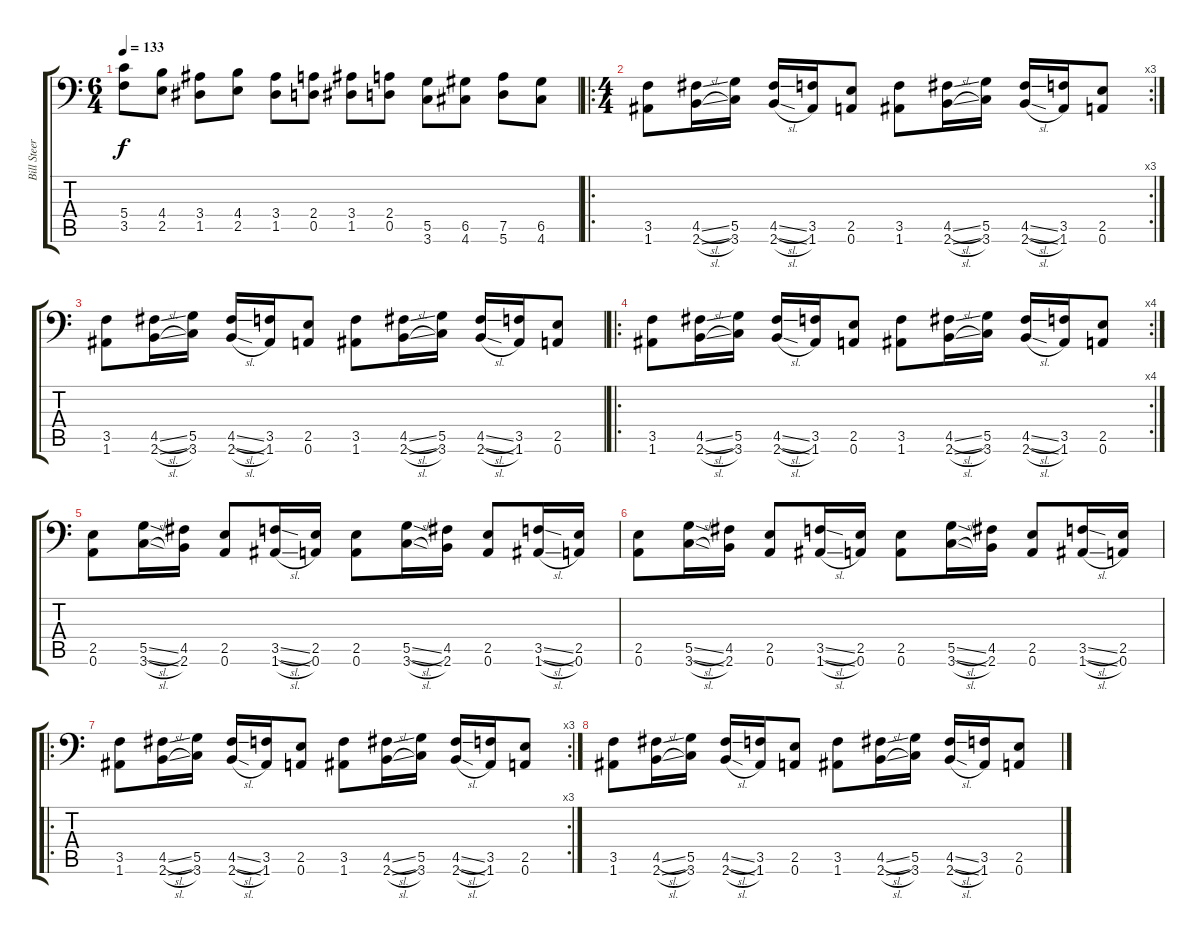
\track ("Bill Steer" "Bill Steer") {instrument distortionguitar}
\staff {score tabs}
\tuning (A3 E3 C3 G2 D2 A1) {hide}
\ts (6 4)
\tempo 133
\clef f4
\ks c
(5.4 3.5).8{dy f instrument distortionguitar} (4.4 2.5).8 (3.4 1.5).8 (4.4 2.5).8 (3.4 1.5).8 (2.4 0.5).8 (3.4 1.5).8 (2.4 0.5).8 (5.5 3.6).8 (6.5 4.6).8 (7.5 5.6).8 (6.5 4.6).8 |
\ro
\rc 3
\ts (4 4)
(3.5 1.6).8 (4.5{sl} 2.6{sl}).16 (5.5 3.6).16 (4.5{sl} 2.6{sl}).16 (3.5 1.6).16 (2.5 0.6).8 (3.5 1.6).8 (4.5{sl} 2.6{sl}).16 (5.5 3.6).16 (4.5{sl} 2.6{sl}).16 (3.5 1.6).16 (2.5 0.6).8 |
(3.5 1.6).8 (4.5{sl} 2.6{sl}).16 (5.5 3.6).16 (4.5{sl} 2.6{sl}).16 (3.5 1.6).16 (2.5 0.6).8 (3.5 1.6).8 (4.5{sl} 2.6{sl}).16 (5.5 3.6).16 (4.5{sl} 2.6{sl}).16 (3.5 1.6).16 (2.5 0.6).8 |
\ro
\rc 4
(3.5 1.6).8 (4.5{sl} 2.6{sl}).16 (5.5 3.6).16 (4.5{sl} 2.6{sl}).16 (3.5 1.6).16 (2.5 0.6).8 (3.5 1.6).8 (4.5{sl} 2.6{sl}).16 (5.5 3.6).16 (4.5{sl} 2.6{sl}).16 (3.5 1.6).16 (2.5 0.6).8 |
(2.5 0.6).8 (5.5{sl} 3.6{sl}).16 (4.5 2.6).16 (2.5 0.6).8 (3.5{sl} 1.6{sl}).16 (2.5 0.6).16 (2.5 0.6).8 (5.5{sl} 3.6{sl}).16 (4.5 2.6).16 (2.5 0.6).8 (3.5{sl} 1.6{sl}).16 (2.5 0.6).16 |
(2.5 0.6).8 (5.5{sl} 3.6{sl}).16 (4.5 2.6).16 (2.5 0.6).8 (3.5{sl} 1.6{sl}).16 (2.5 0.6).16 (2.5 0.6).8 (5.5{sl} 3.6{sl}).16 (4.5 2.6).16 (2.5 0.6).8 (3.5{sl} 1.6{sl}).16 (2.5 0.6).16 |
\ro
\rc 3
(3.5 1.6).8 (4.5{sl} 2.6{sl}).16 (5.5 3.6).16 (4.5{sl} 2.6{sl}).16 (3.5 1.6).16 (2.5 0.6).8 (3.5 1.6).8 (4.5{sl} 2.6{sl}).16 (5.5 3.6).16 (4.5{sl} 2.6{sl}).16 (3.5 1.6).16 (2.5 0.6).8 |
(3.5 1.6).8 (4.5{sl} 2.6{sl}).16 (5.5 3.6).16 (4.5{sl} 2.6{sl}).16 (3.5 1.6).16 (2.5 0.6).8 (3.5 1.6).8 (4.5{sl} 2.6{sl}).16 (5.5 3.6).16 (4.5{sl} 2.6{sl}).16 (3.5 1.6).16 (2.5 0.6).8
